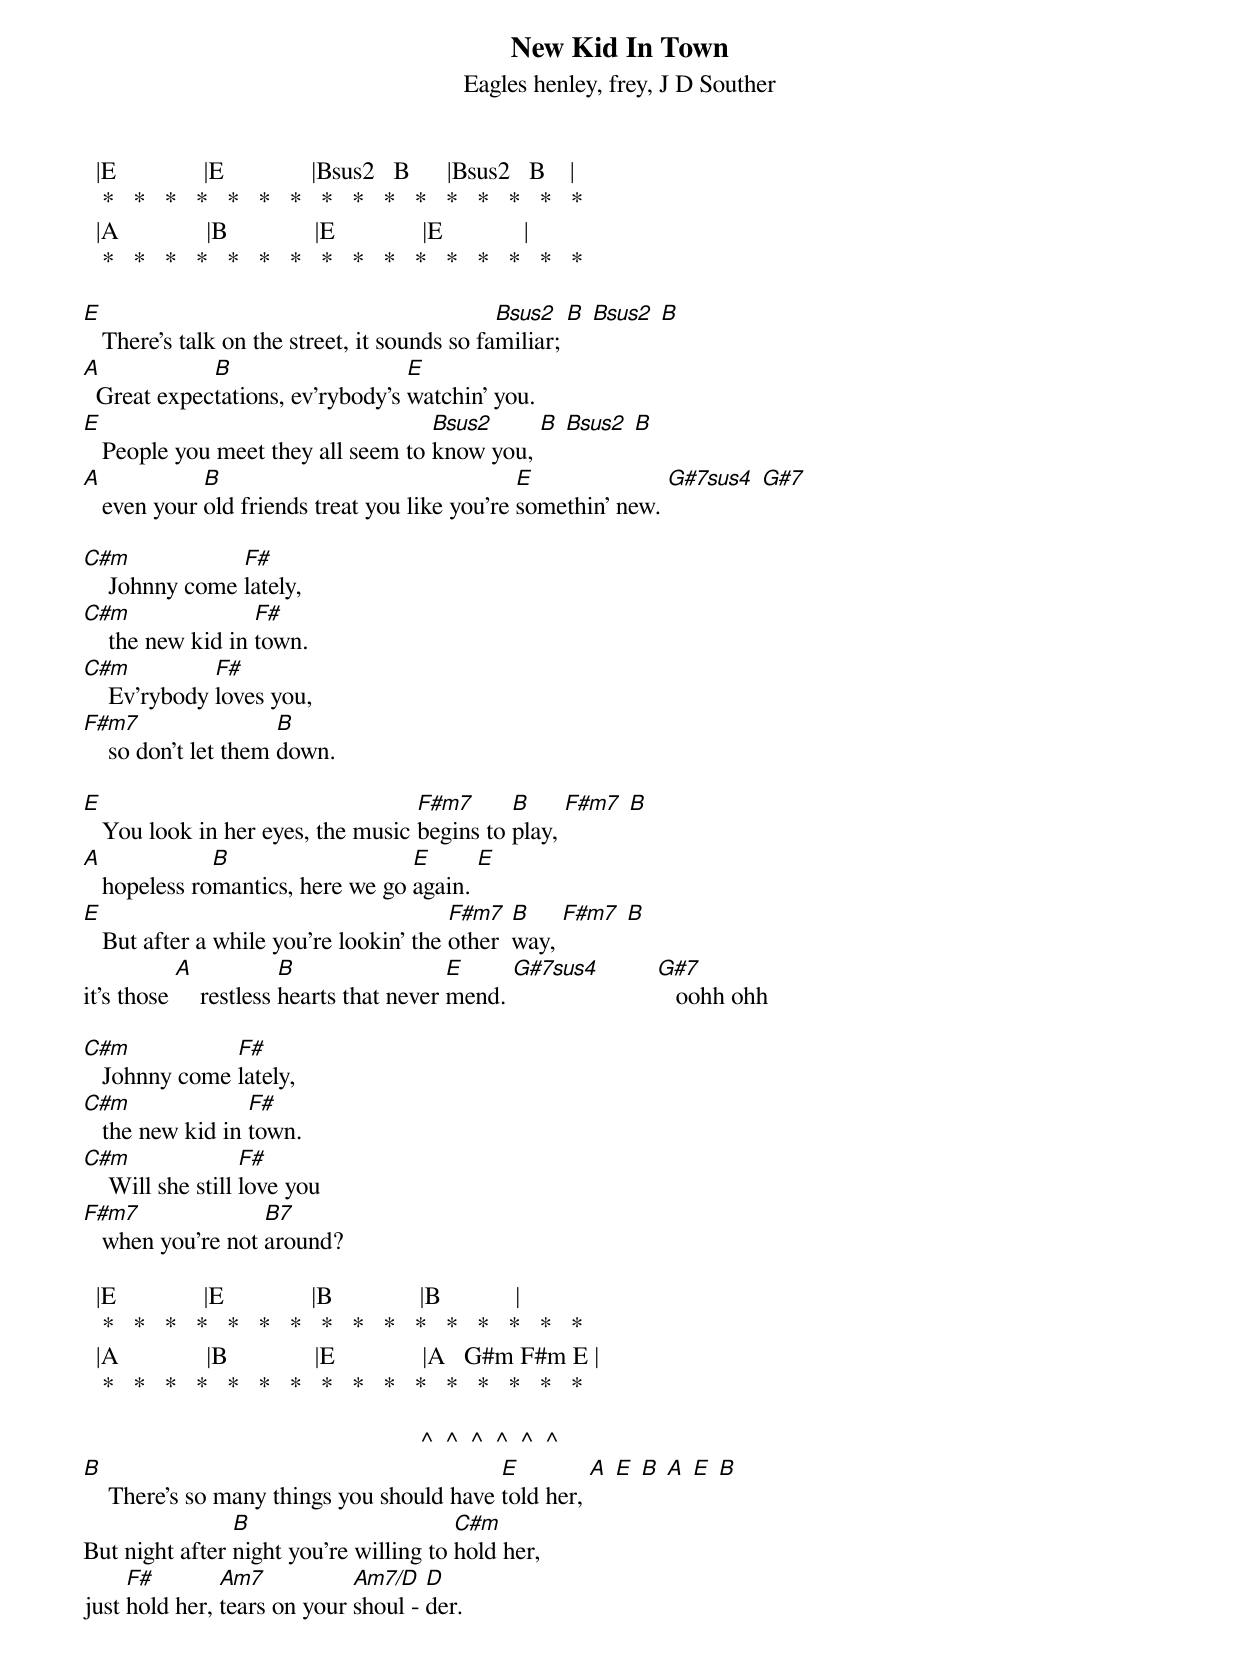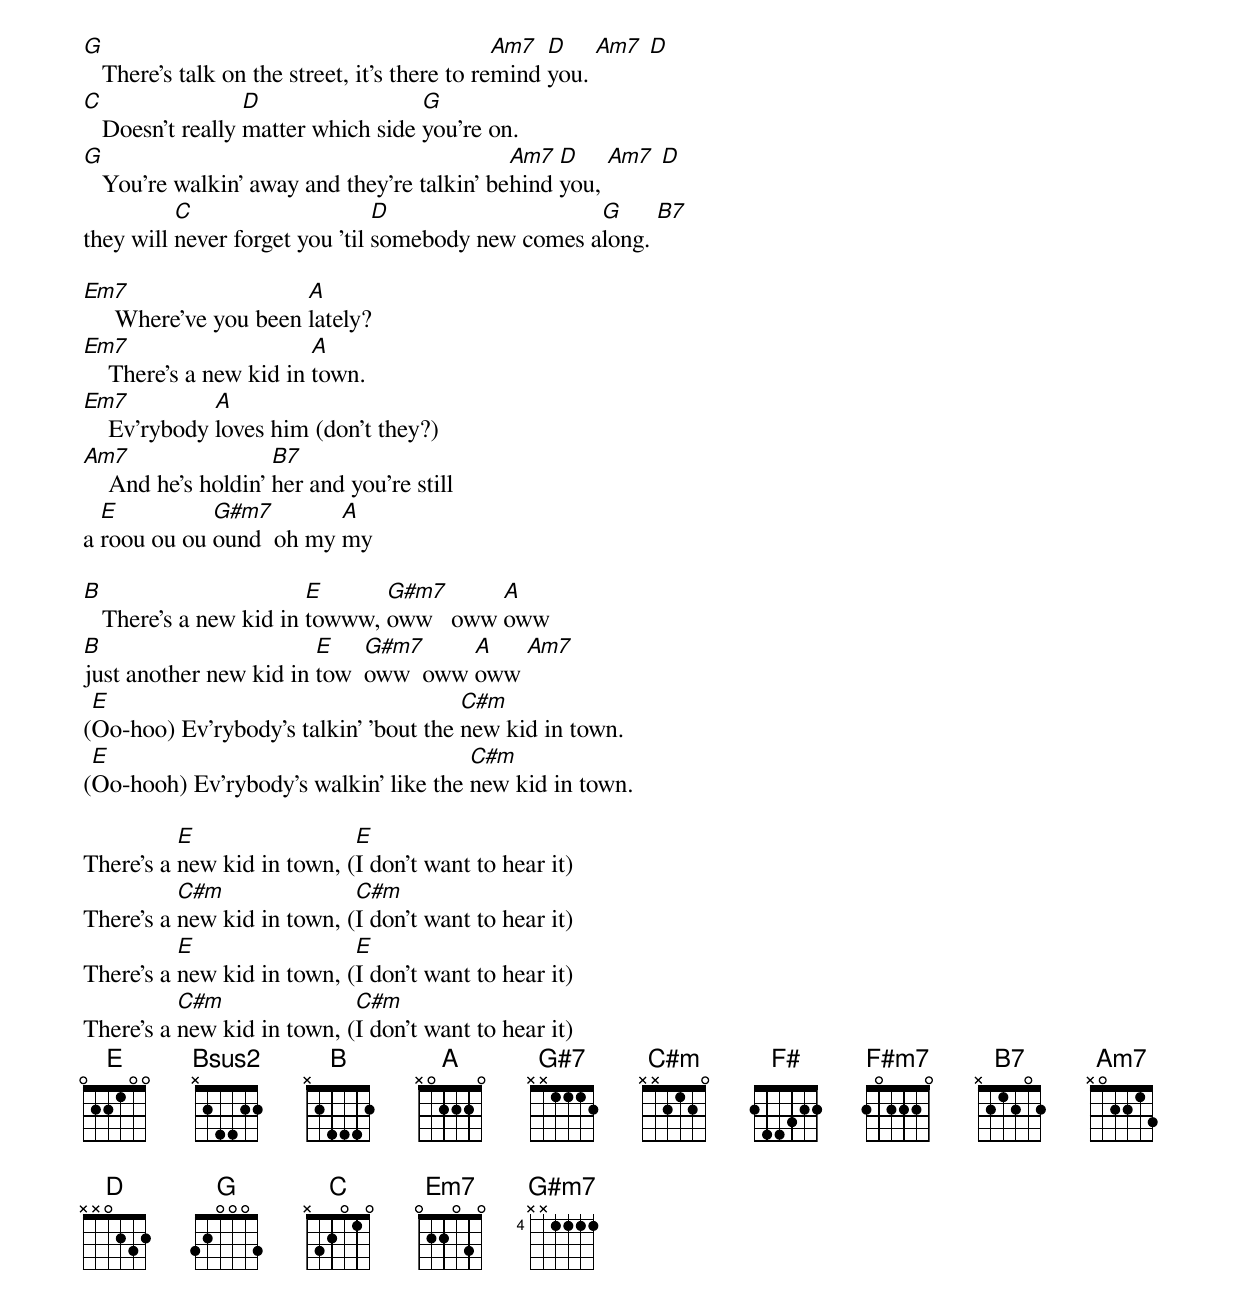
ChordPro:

{title: New Kid In Town}
{subtitle: Eagles henley, frey, J D Souther}

  |E              |E              |Bsus2   B      |Bsus2   B    |
   *   *   *   *   *   *   *   *   *   *   *   *   *   *   *   *
  |A              |B              |E              |E             |
   *   *   *   *   *   *   *   *   *   *   *   *   *   *   *   *

[E]   There's talk on the street, it sounds so fa[Bsus2]miliar; [B] [Bsus2] [B]
[A]  Great expec[B]tations, ev'rybody's [E]watchin' you.
[E]   People you meet they all seem to [Bsus2]know you, [B] [Bsus2] [B]
[A]   even your [B]old friends treat you like you're [E]somethin' new. [G#7sus4] [G#7]

[C#m]    Johnny come [F#]lately,
[C#m]    the new kid in [F#]town.
[C#m]    Ev'rybody [F#]loves you,
[F#m7]    so don't let them [B]down.

[E]   You look in her eyes, the music [F#m7]begins to [B]play, [F#m7] [B]
[A]   hopeless ro[B]mantics, here we go [E]again. [E]
[E]   But after a while you're lookin' the [F#m7]other  [B]way, [F#m7] [B]
it's those [A]    restless [B]hearts that never [E]mend. [G#7sus4]         [G#7]   oohh ohh

[C#m]   Johnny come [F#]lately,
[C#m]   the new kid in [F#]town.
[C#m]    Will she still [F#]love you
[F#m7]   when you're not [B7]around?

  |E              |E              |B              |B            |
   *   *   *   *   *   *   *   *   *   *   *   *   *   *   *   *
  |A              |B              |E              |A   G#m F#m E |
   *   *   *   *   *   *   *   *   *   *   *   *   *   *   *   *

                                                      ^  ^  ^  ^  ^  ^
[B]    There's so many things you should have [E]told her, [A] [E] [B] [A] [E] [B]
But night after [B]night you're willing to [C#m]hold her,
just [F#]hold her, [Am7]tears on your [Am7/D]shoul - [D]der.

[G]   There's talk on the street, it's there to re[Am7]mind [D]you. [Am7] [D]
[C]   Doesn't really [D]matter which side [G]you're on.
[G]   You're walkin' away and they're talkin' be[Am7]hind [D]you, [Am7] [D]
they will [C]never forget you 'til [D]somebody new comes a[G]long. [B7]

[Em7]     Where've you been [A]lately?
[Em7]    There's a new kid in [A]town.
[Em7]    Ev'rybody [A]loves him (don't they?)
[Am7]    And he's holdin' [B7]her and you're still
a [E]roou ou ou [G#m7]ound  oh my [A]my

[B]   There's a new kid in [E]towww, [G#m7]oww   oww [A]oww
[B]just another new kid in [E]tow  [G#m7]oww  oww [A]oww [Am7]
([E]Oo-hoo) Ev'rybody's talkin' 'bout the [C#m]new kid in town.
([E]Oo-hooh) Ev'rybody's walkin' like the [C#m]new kid in town.

There's a [E]new kid in town, ([E]I don't want to hear it)
There's a [C#m]new kid in town, ([C#m]I don't want to hear it)
There's a [E]new kid in town, ([E]I don't want to hear it)
There's a [C#m]new kid in town, ([C#m]I don't want to hear it)
